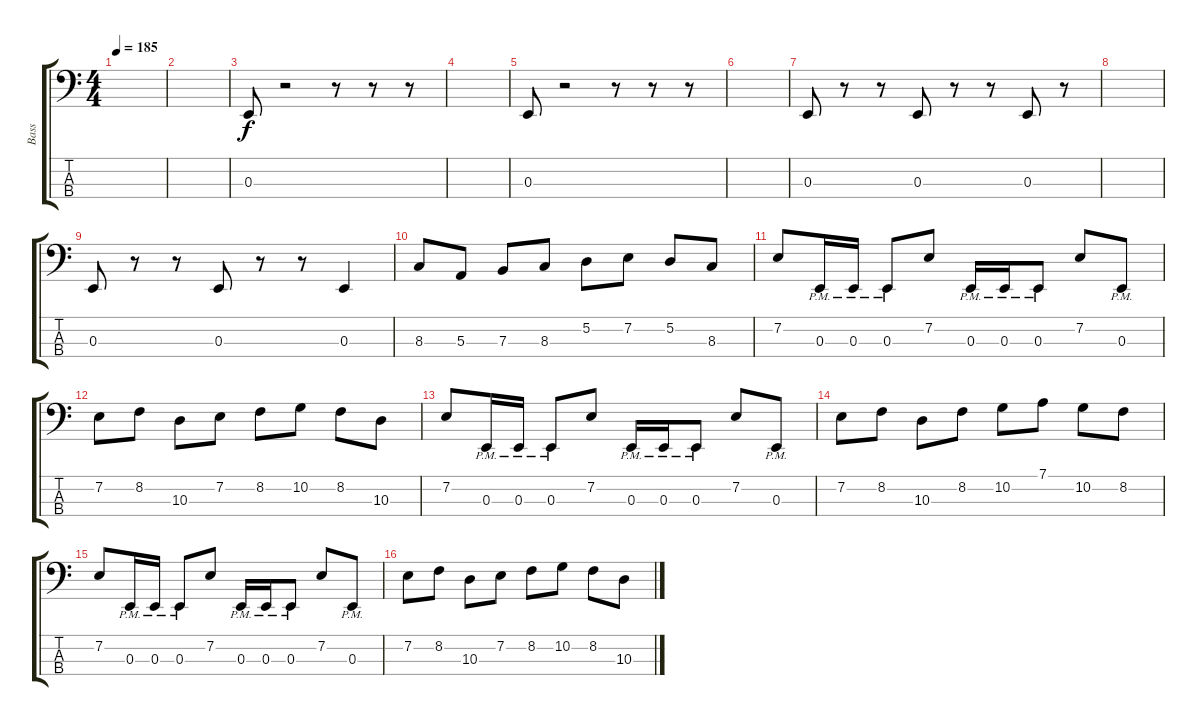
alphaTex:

\track ("Bass" "Bass") {instrument electricbassfinger}
\staff {score tabs}
\tuning (D2 A1 E1 B0) {hide}
\ts (4 4)
\tempo 185
\clef f4
\ks c
|
|
0.3.8 r.2 r.8 r.8 r.8 |
|
0.3.8 r.2 r.8 r.8 r.8 |
|
0.3.8 r.8 r.8 0.3.8 r.8 r.8 0.3.8 r.8 |
|
0.3.8 r.8 r.8 0.3.8 r.8 r.8 0.3.4 |
8.3.8 5.3.8 7.3.8 8.3.8 5.2.8 7.2.8 5.2.8 8.3.8 |
7.2.8 0.3{pm}.16 0.3{pm}.16 0.3{pm}.8 7.2.8 0.3{pm}.16 0.3{pm}.16 0.3{pm}.8 7.2.8 0.3{pm}.8 |
7.2.8 8.2.8 10.3.8 7.2.8 8.2.8 10.2.8 8.2.8 10.3.8 |
7.2.8 0.3{pm}.16 0.3{pm}.16 0.3{pm}.8 7.2.8 0.3{pm}.16 0.3{pm}.16 0.3{pm}.8 7.2.8 0.3{pm}.8 |
7.2.8 8.2.8 10.3.8 8.2.8 10.2.8 7.1.8 10.2.8 8.2.8 |
7.2.8 0.3{pm}.16 0.3{pm}.16 0.3{pm}.8 7.2.8 0.3{pm}.16 0.3{pm}.16 0.3{pm}.8 7.2.8 0.3{pm}.8 |
7.2.8 8.2.8 10.3.8 7.2.8 8.2.8 10.2.8 8.2.8 10.3.8
